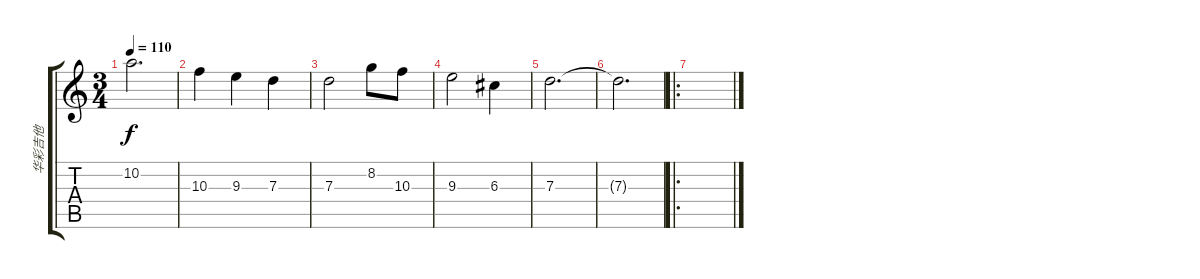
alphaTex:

\track ("华彩吉他" "华彩吉他") {instrument acousticguitarnylon}
\staff {score tabs}
\tuning (E4 B3 G3 D3 A2 E2) {hide}
\ts (3 4)
\tempo 110
\clef g2
\ks c
10.2.2{d dy f} |
10.3.4 9.3.4 7.3.4 |
7.3.2 8.2.8 10.3.8 |
9.3.2 6.3.4 |
7.3.2{d} |
7.3{t}.2{d} |
\ro
